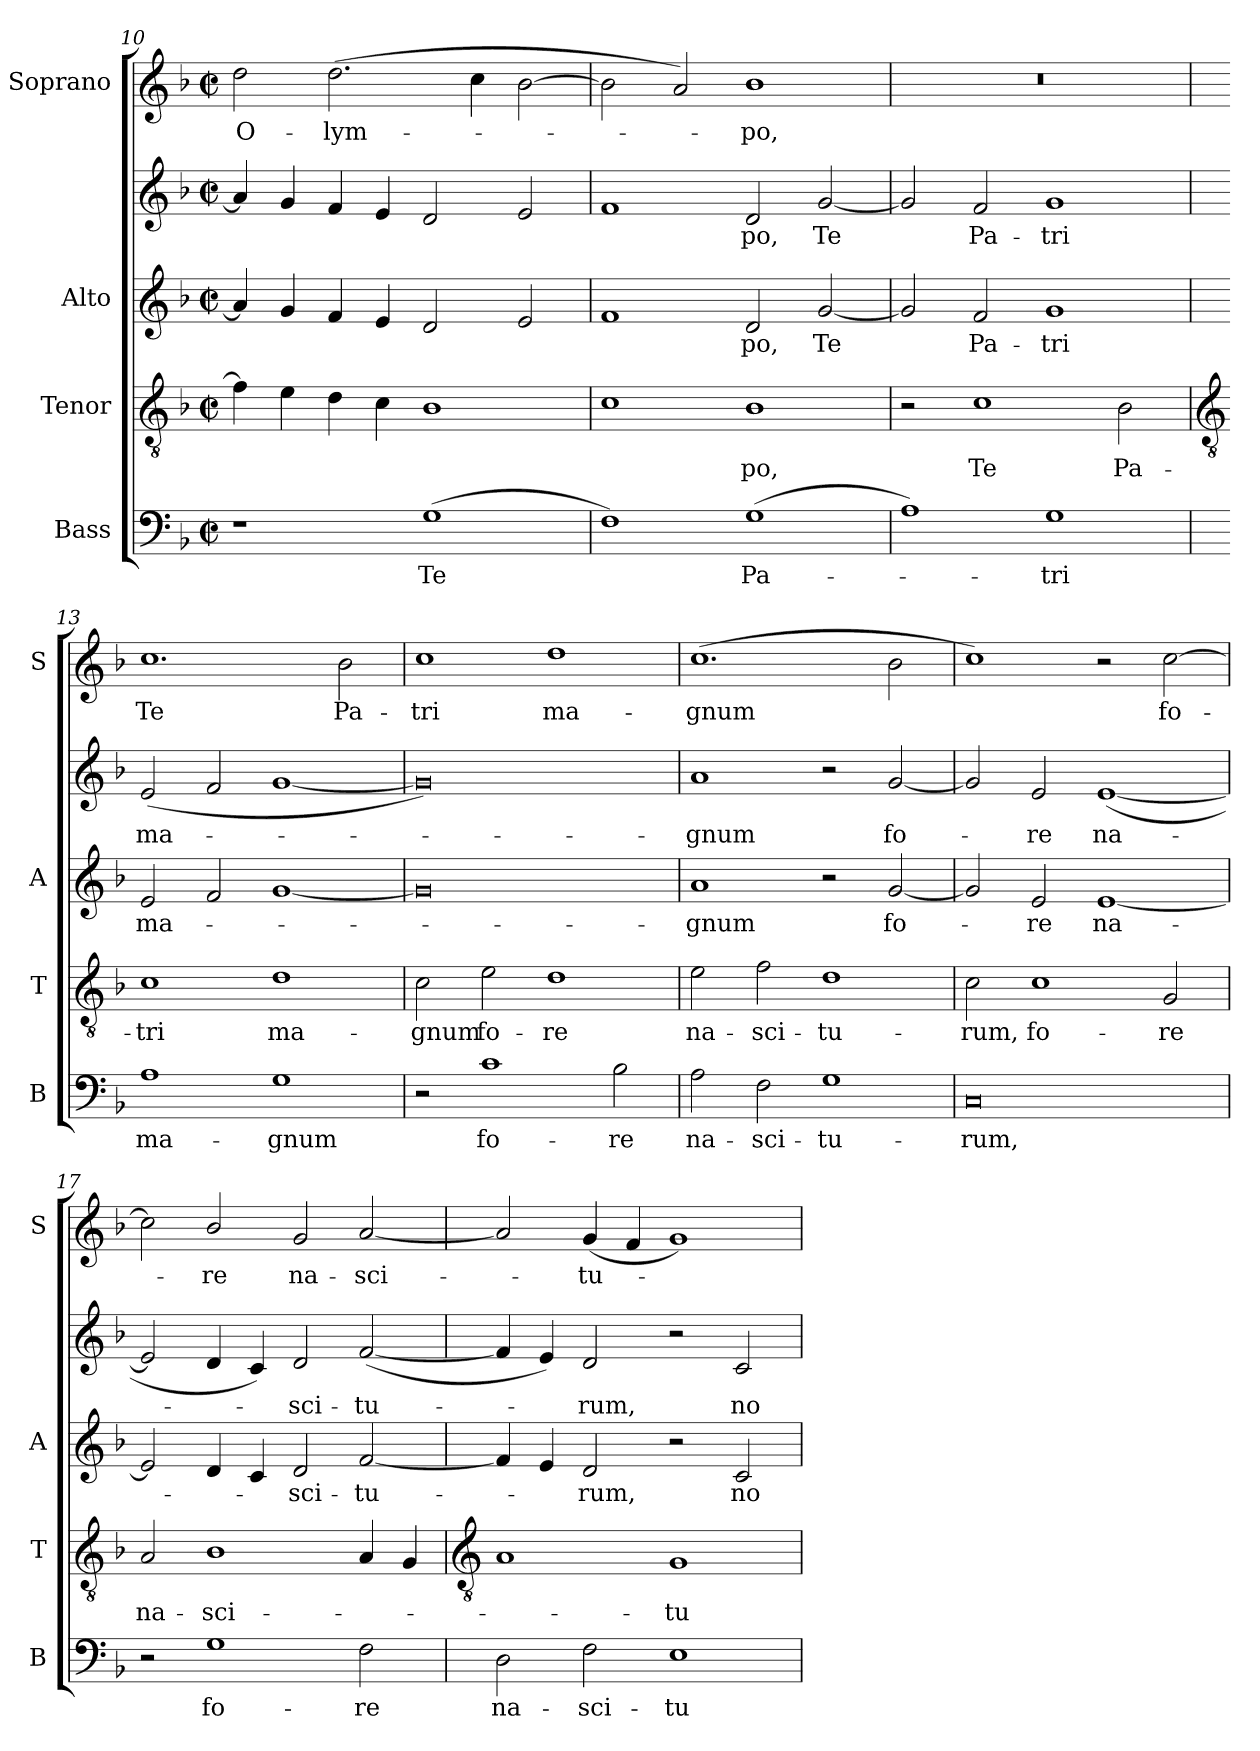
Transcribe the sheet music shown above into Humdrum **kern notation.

**kern	**text	**kern	**text	**kern	**text	**kern	**text	**kern	**text
*part4	*part4	*part3	*part3	*part2	*part2	*part2	*part2	*part1	*part1
*staff5	*staff5	*staff4	*staff4	*staff3	*staff3	*staff2	*staff2	*staff1	*staff1
*I"Bass	*	*I"Tenor	*	*I"Alto	*	*	*	*I"Soprano	*
*I'B	*	*I'T	*	*I'A	*	*	*	*I'S	*
*clefF4	*	*clefGv2	*	*	*	*clefG2	*	*clefG2	*
*k[b-]	*	*k[b-]	*	*k[b-]	*	*k[b-]	*	*k[b-]	*
*F:	*	*F:	*	*F:	*	*F:	*	*F:	*
*M4/2	*	*M4/2	*	*M4/2	*	*M4/2	*	*M4/2	*
*met(c|)	*	*met(c|)	*	*met(c|)	*	*met(c|)	*	*met(c|)	*
=10	=10	=10	=10	=10	=10	=10	=10	=10	=10
!	!	!	!	!	!	!	!	!	!LO:LY:b
1r	.	4f]	.	4a]	.	4a]	.	2dd	O-
.	.	4e	.	4g	.	4g	.	.	.
!	!	!	!	!	!	!	!	!	!LO:LY:b
.	.	4d	.	4f	.	4f	.	(>2.dd	-lym-
.	.	4c	.	4e	.	4e	.	.	.
!	!LO:LY:b	!	!	!	!	!	!	!	!
(>1G	Te	1B-\	.	2d	.	2d	.	.	.
.	.	.	.	.	.	.	.	4cc	.
.	.	.	.	2e	.	2e	.	[2b-	.
=11	=11	=11	=11	=11	=11	=11	=11	=11	=11
1F)	.	1c\	.	1f	.	1f	.	2b-]	.
.	.	.	.	.	.	.	.	2a)	.
!	!LO:LY:b	!	!LO:LY:b	!	!LO:LY:b	!	!LO:LY:b	!	!LO:LY:b
(>1G	Pa-	1B-	po,	2d	po,	2d	po,	1b-	po,
!	!	!	!	!	!LO:LY:b	!	!LO:LY:b	!	!
.	.	.	.	[2g	Te	[2g	Te	.	.
=12	=12	=12	=12	=12	=12	=12	=12	=12	=12
1A)	.	2r	.	2g]	.	2g]	.	0r	.
!	!	!	!LO:LY:b	!	!LO:LY:b	!	!LO:LY:b	!	!
.	.	1c	Te	2f	Pa-	2f	Pa-	.	.
!	!LO:LY:b	!	!	!	!LO:LY:b	!	!LO:LY:b	!	!
1G	tri	.	.	1g	-tri	1g	-tri	.	.
!	!	!	!LO:LY:b	!	!	!	!	!	!
.	.	2B-	Pa-	.	.	.	.	.	.
!!LO:LB:g=z
=13	=13	=13	=13	=13	=13	=13	=13	=13	=13
*	*	*clefGv2	*	*	*	*	*	*	*
!	!LO:LY:b	!	!LO:LY:b	!	!LO:LY:b	!	!LO:LY:b	!	!LO:LY:b
1A	ma-	1c	-tri	2e	ma-	(<2e	ma-	1.cc	Te
.	.	.	.	2f	.	2f	.	.	.
!	!LO:LY:b	!	!LO:LY:b	!	!	!	!	!	!
1G	-gnum	1d	ma-	[1g	.	[1g	.	.	.
!	!	!	!	!	!	!	!	!	!LO:LY:b
.	.	.	.	.	.	.	.	2b-	Pa-
=14	=14	=14	=14	=14	=14	=14	=14	=14	=14
!	!	!	!LO:LY:b	!	!	!	!	!	!LO:LY:b
2r	.	2c	-gnum	0g]	.	0g])	.	1cc	-tri
!	!LO:LY:b	!	!LO:LY:b	!	!	!	!	!	!
1c	fo-	2e	fo-	.	.	.	.	.	.
!	!	!	!LO:LY:b	!	!	!	!	!	!LO:LY:b
.	.	1d	-re	.	.	.	.	1dd	ma-
!	!LO:LY:b	!	!	!	!	!	!	!	!
2B-	-re	.	.	.	.	.	.	.	.
=15	=15	=15	=15	=15	=15	=15	=15	=15	=15
!	!LO:LY:b	!	!LO:LY:b	!	!LO:LY:b	!	!LO:LY:b	!	!LO:LY:b
2A	na-	2e	na-	1a	gnum	1a	gnum	(>1.cc	-gnum
!	!LO:LY:b	!	!LO:LY:b	!	!	!	!	!	!
2F	-sci-	2f	-sci-	.	.	.	.	.	.
!	!LO:LY:b	!	!LO:LY:b	!	!	!	!	!	!
1G	-tu-	1d	-tu-	2r	.	2r	.	.	.
!	!	!	!	!	!LO:LY:b	!	!LO:LY:b	!	!
.	.	.	.	[2g	fo-	[2g	fo-	2b-	.
=16	=16	=16	=16	=16	=16	=16	=16	=16	=16
!	!LO:LY:b	!	!LO:LY:b	!	!	!	!	!	!
0C	-rum,	2c	-rum,	2g]	.	2g]	.	1cc)	.
!	!	!	!LO:LY:b	!	!LO:LY:b	!	!LO:LY:b	!	!
.	.	1c	fo-	2e	re	2e	re	.	.
!	!	!	!	!	!LO:LY:b	!	!LO:LY:b	!	!
.	.	.	.	[1e	na-	(<[1e	na-	2r	.
!	!	!	!LO:LY:b	!	!	!	!	!	!LO:LY:b
.	.	2G	-re	.	.	.	.	[2cc	fo-
=17	=17	=17	=17	=17	=17	=17	=17	=17	=17
!	!	!	!LO:LY:b	!	!	!	!	!	!
2r	.	2A	na-	2e]	.	2e]	.	2cc]	.
!	!LO:LY:b	!	!LO:LY:b	!	!	!	!	!	!LO:LY:b
1G	fo-	1B-	-sci-	4d	.	4d	.	2b-/	re
.	.	.	.	4c	.	4c)	.	.	.
!	!	!	!	!	!LO:LY:b	!	!LO:LY:b	!	!LO:LY:b
.	.	.	.	2d	sci-	2d	sci-	2g	na-
!	!LO:LY:b	!	!	!	!LO:LY:b	!	!LO:LY:b	!	!LO:LY:b
2F	-re	4A	.	[2f	-tu-	(<[2f	-tu-	[2a	-sci-
.	.	4G	.	.	.	.	.	.	.
!!LO:LB:g=z
=18	=18	=18	=18	=18	=18	=18	=18	=18	=18
*	*	*clefGv2	*	*	*	*	*	*	*
!	!LO:LY:b	!	!	!	!	!	!	!	!
2D	na-	1A	.	4f]	.	4f]	.	2a]	.
.	.	.	.	4e	.	4e)	.	.	.
!	!LO:LY:b	!	!	!	!LO:LY:b	!	!LO:LY:b	!	!LO:LY:b
2F	-sci-	.	.	2d	rum,	2d	rum,	(<4g	tu-
.	.	.	.	.	.	.	.	4f	.
!	!LO:LY:b	!	!LO:LY:b	!	!	!	!	!	!
1E	-tu-	1G	tu-	2r	.	2r	.	1g)	.
!	!	!	!	!	!LO:LY:b	!	!LO:LY:b	!	!
.	.	.	.	2c	no-	2c	no-	.	.
=	=	=	=	=	=	=	=	=	=
*-	*-	*-	*-	*-	*-	*-	*-	*-	*-
